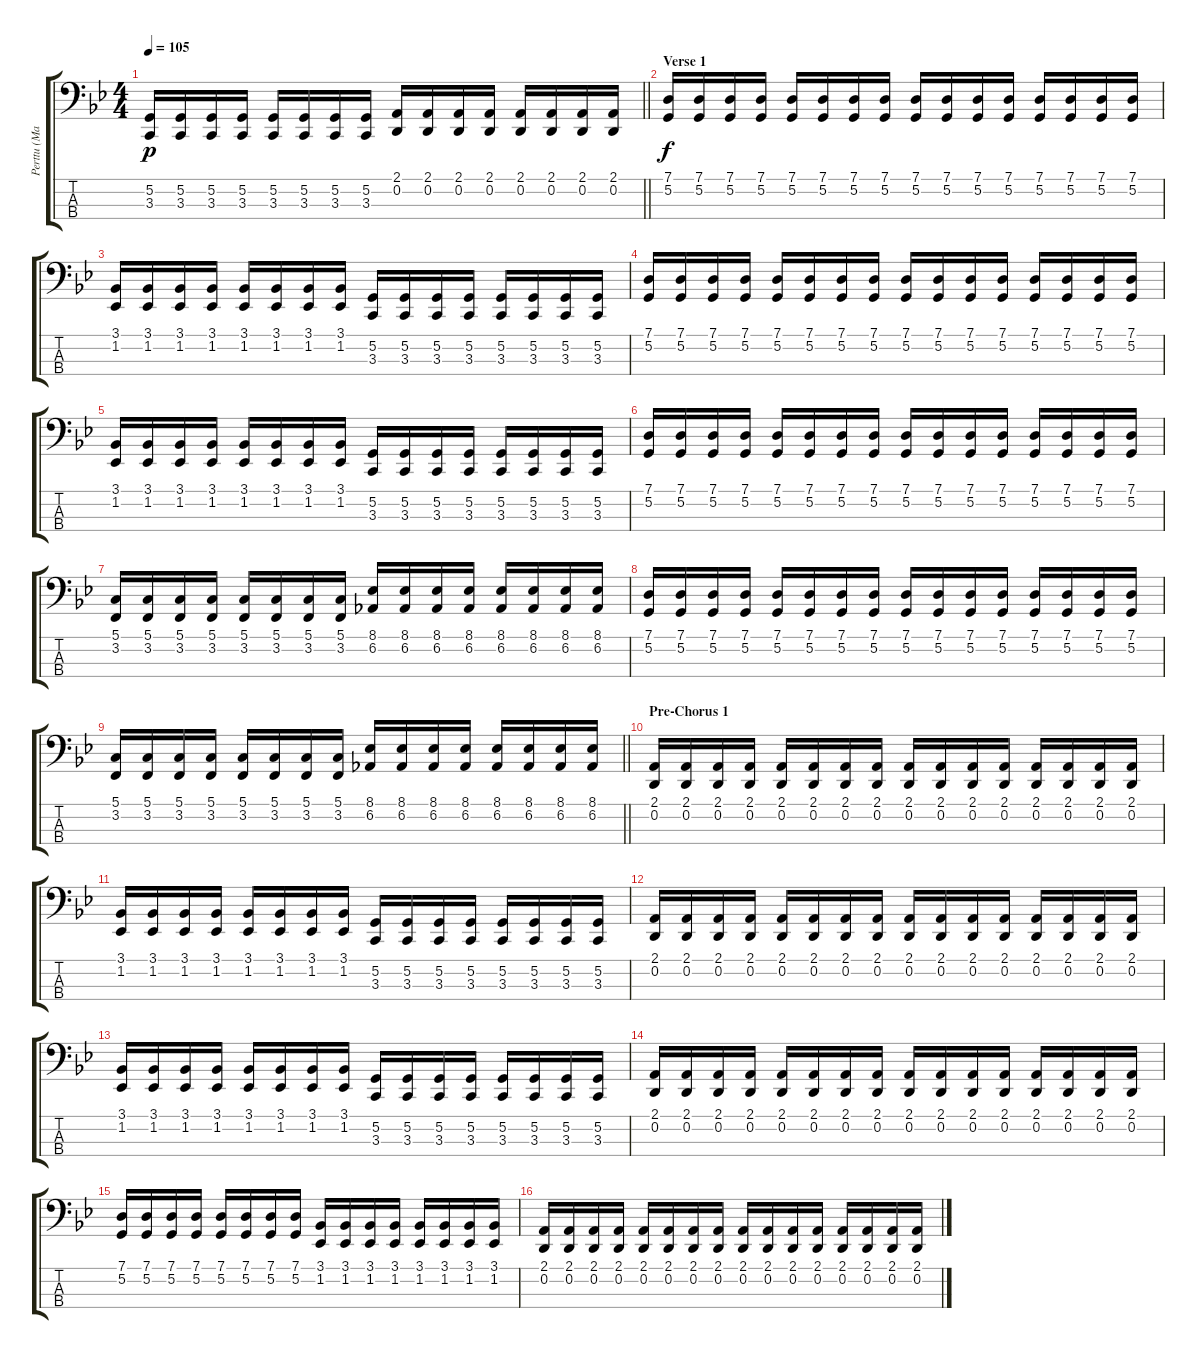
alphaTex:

\track ("Perttu (Main Rhythm)" "Perttu (Ma") {instrument cello}
\staff {score tabs}
\tuning (G2 D2 A1 E1) {hide}
\ts (4 4)
\tempo 105
\clef f4
\barLineRight lightlight
\ks bb
(5.2 3.3).16{dy p} (5.2 3.3).16 (5.2 3.3).16 (5.2 3.3).16 (5.2 3.3).16 (5.2 3.3).16 (5.2 3.3).16 (5.2 3.3).16 (2.1 0.2).16 (2.1 0.2).16 (2.1 0.2).16 (2.1 0.2).16 (2.1 0.2).16 (2.1 0.2).16 (2.1 0.2).16 (2.1 0.2).16 |
\section ("" "Verse 1")
(7.1 5.2).16{dy f} (7.1 5.2).16 (7.1 5.2).16 (7.1 5.2).16 (7.1 5.2).16 (7.1 5.2).16 (7.1 5.2).16 (7.1 5.2).16 (7.1 5.2).16 (7.1 5.2).16 (7.1 5.2).16 (7.1 5.2).16 (7.1 5.2).16 (7.1 5.2).16 (7.1 5.2).16 (7.1 5.2).16 |
(3.1 1.2).16 (3.1 1.2).16 (3.1 1.2).16 (3.1 1.2).16 (3.1 1.2).16 (3.1 1.2).16 (3.1 1.2).16 (3.1 1.2).16 (5.2 3.3).16 (5.2 3.3).16 (5.2 3.3).16 (5.2 3.3).16 (5.2 3.3).16 (5.2 3.3).16 (5.2 3.3).16 (5.2 3.3).16 |
(7.1 5.2).16 (7.1 5.2).16 (7.1 5.2).16 (7.1 5.2).16 (7.1 5.2).16 (7.1 5.2).16 (7.1 5.2).16 (7.1 5.2).16 (7.1 5.2).16 (7.1 5.2).16 (7.1 5.2).16 (7.1 5.2).16 (7.1 5.2).16 (7.1 5.2).16 (7.1 5.2).16 (7.1 5.2).16 |
(3.1 1.2).16 (3.1 1.2).16 (3.1 1.2).16 (3.1 1.2).16 (3.1 1.2).16 (3.1 1.2).16 (3.1 1.2).16 (3.1 1.2).16 (5.2 3.3).16 (5.2 3.3).16 (5.2 3.3).16 (5.2 3.3).16 (5.2 3.3).16 (5.2 3.3).16 (5.2 3.3).16 (5.2 3.3).16 |
(7.1 5.2).16 (7.1 5.2).16 (7.1 5.2).16 (7.1 5.2).16 (7.1 5.2).16 (7.1 5.2).16 (7.1 5.2).16 (7.1 5.2).16 (7.1 5.2).16 (7.1 5.2).16 (7.1 5.2).16 (7.1 5.2).16 (7.1 5.2).16 (7.1 5.2).16 (7.1 5.2).16 (7.1 5.2).16 |
(5.1 3.2).16 (5.1 3.2).16 (5.1 3.2).16 (5.1 3.2).16 (5.1 3.2).16 (5.1 3.2).16 (5.1 3.2).16 (5.1 3.2).16 (8.1 6.2).16 (8.1 6.2).16 (8.1 6.2).16 (8.1 6.2).16 (8.1 6.2).16 (8.1 6.2).16 (8.1 6.2).16 (8.1 6.2).16 |
(7.1 5.2).16 (7.1 5.2).16 (7.1 5.2).16 (7.1 5.2).16 (7.1 5.2).16 (7.1 5.2).16 (7.1 5.2).16 (7.1 5.2).16 (7.1 5.2).16 (7.1 5.2).16 (7.1 5.2).16 (7.1 5.2).16 (7.1 5.2).16 (7.1 5.2).16 (7.1 5.2).16 (7.1 5.2).16 |
\barLineRight lightlight
(5.1 3.2).16 (5.1 3.2).16 (5.1 3.2).16 (5.1 3.2).16 (5.1 3.2).16 (5.1 3.2).16 (5.1 3.2).16 (5.1 3.2).16 (8.1 6.2).16 (8.1 6.2).16 (8.1 6.2).16 (8.1 6.2).16 (8.1 6.2).16 (8.1 6.2).16 (8.1 6.2).16 (8.1 6.2).16 |
\section ("" "Pre-Chorus 1")
(2.1 0.2).16 (2.1 0.2).16 (2.1 0.2).16 (2.1 0.2).16 (2.1 0.2).16 (2.1 0.2).16 (2.1 0.2).16 (2.1 0.2).16 (2.1 0.2).16 (2.1 0.2).16 (2.1 0.2).16 (2.1 0.2).16 (2.1 0.2).16 (2.1 0.2).16 (2.1 0.2).16 (2.1 0.2).16 |
(3.1 1.2).16 (3.1 1.2).16 (3.1 1.2).16 (3.1 1.2).16 (3.1 1.2).16 (3.1 1.2).16 (3.1 1.2).16 (3.1 1.2).16 (5.2 3.3).16 (5.2 3.3).16 (5.2 3.3).16 (5.2 3.3).16 (5.2 3.3).16 (5.2 3.3).16 (5.2 3.3).16 (5.2 3.3).16 |
(2.1 0.2).16 (2.1 0.2).16 (2.1 0.2).16 (2.1 0.2).16 (2.1 0.2).16 (2.1 0.2).16 (2.1 0.2).16 (2.1 0.2).16 (2.1 0.2).16 (2.1 0.2).16 (2.1 0.2).16 (2.1 0.2).16 (2.1 0.2).16 (2.1 0.2).16 (2.1 0.2).16 (2.1 0.2).16 |
(3.1 1.2).16 (3.1 1.2).16 (3.1 1.2).16 (3.1 1.2).16 (3.1 1.2).16 (3.1 1.2).16 (3.1 1.2).16 (3.1 1.2).16 (5.2 3.3).16 (5.2 3.3).16 (5.2 3.3).16 (5.2 3.3).16 (5.2 3.3).16 (5.2 3.3).16 (5.2 3.3).16 (5.2 3.3).16 |
(2.1 0.2).16 (2.1 0.2).16 (2.1 0.2).16 (2.1 0.2).16 (2.1 0.2).16 (2.1 0.2).16 (2.1 0.2).16 (2.1 0.2).16 (2.1 0.2).16 (2.1 0.2).16 (2.1 0.2).16 (2.1 0.2).16 (2.1 0.2).16 (2.1 0.2).16 (2.1 0.2).16 (2.1 0.2).16 |
(7.1 5.2).16 (7.1 5.2).16 (7.1 5.2).16 (7.1 5.2).16 (7.1 5.2).16 (7.1 5.2).16 (7.1 5.2).16 (7.1 5.2).16 (3.1 1.2).16 (3.1 1.2).16 (3.1 1.2).16 (3.1 1.2).16 (3.1 1.2).16 (3.1 1.2).16 (3.1 1.2).16 (3.1 1.2).16 |
(2.1 0.2).16 (2.1 0.2).16 (2.1 0.2).16 (2.1 0.2).16 (2.1 0.2).16 (2.1 0.2).16 (2.1 0.2).16 (2.1 0.2).16 (2.1 0.2).16 (2.1 0.2).16 (2.1 0.2).16 (2.1 0.2).16 (2.1 0.2).16 (2.1 0.2).16 (2.1 0.2).16 (2.1 0.2).16
